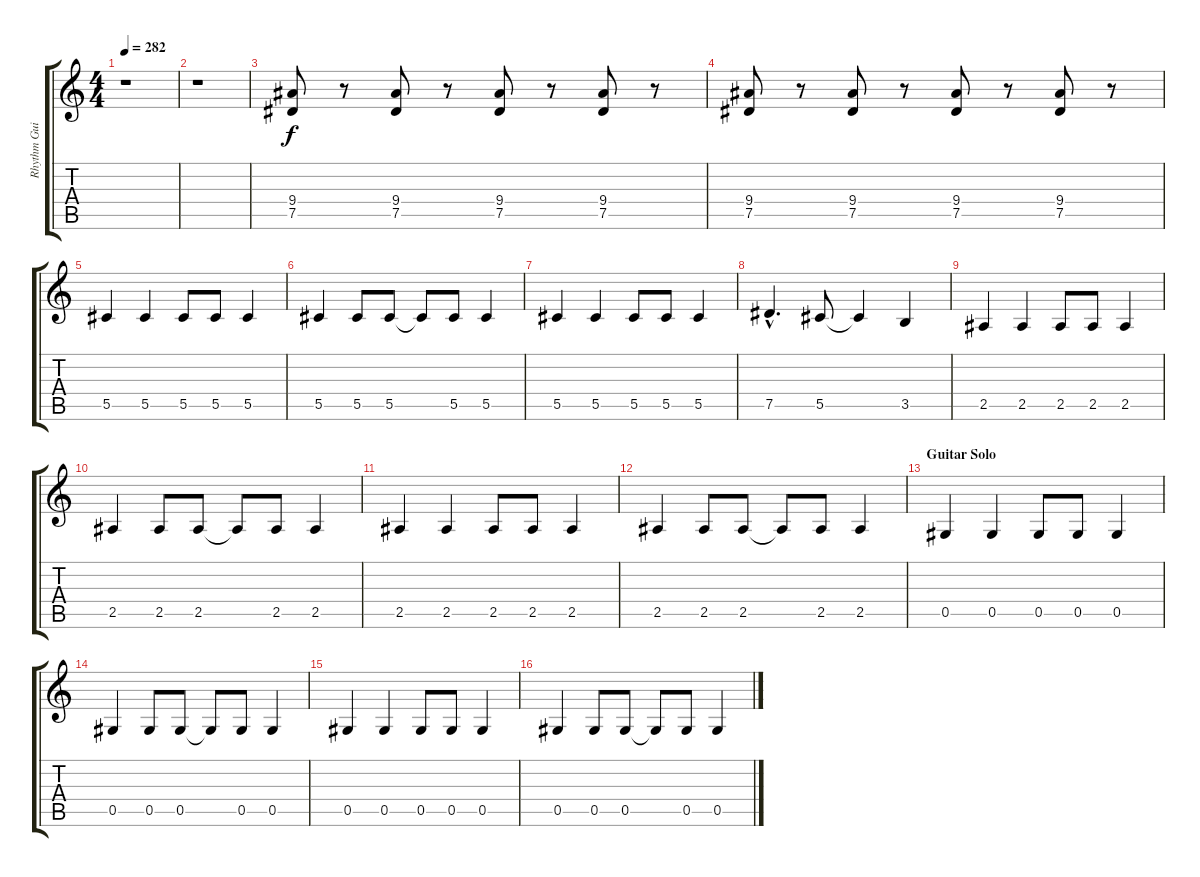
\track ("Rhythm Guitar 1" "Rhythm Gui") {instrument overdrivenguitar}
\staff {score tabs}
\tuning (Eb4 Bb3 Gb3 Db3 Ab2 Eb2) {hide}
\ts (4 4)
\tempo 282
\clef g2
\ks c
r.1{dy f} |
r.1 |
(9.4 7.5).8 r.8 (9.4 7.5).8 r.8 (9.4 7.5).8 r.8 (9.4 7.5).8 r.8 |
(9.4 7.5).8 r.8 (9.4 7.5).8 r.8 (9.4 7.5).8 r.8 (9.4 7.5).8 r.8 |
5.5.4 5.5.4 5.5.8 5.5.8 5.5.4 |
5.5.4 5.5.8 5.5.8 5.5{t}.8 5.5.8 5.5.4 |
5.5.4 5.5.4 5.5.8 5.5.8 5.5.4 |
7.5{hac}.4{d} 5.5.8 5.5{t}.4 3.5.4 |
2.5.4 2.5.4 2.5.8 2.5.8 2.5.4 |
2.5.4 2.5.8 2.5.8 2.5{t}.8 2.5.8 2.5.4 |
2.5.4 2.5.4 2.5.8 2.5.8 2.5.4 |
2.5.4 2.5.8 2.5.8 2.5{t}.8 2.5.8 2.5.4 |
\section ("" "Guitar Solo")
0.5.4 0.5.4 0.5.8 0.5.8 0.5.4 |
0.5.4 0.5.8 0.5.8 0.5{t}.8 0.5.8 0.5.4 |
0.5.4 0.5.4 0.5.8 0.5.8 0.5.4 |
0.5.4 0.5.8 0.5.8 0.5{t}.8 0.5.8 0.5.4
